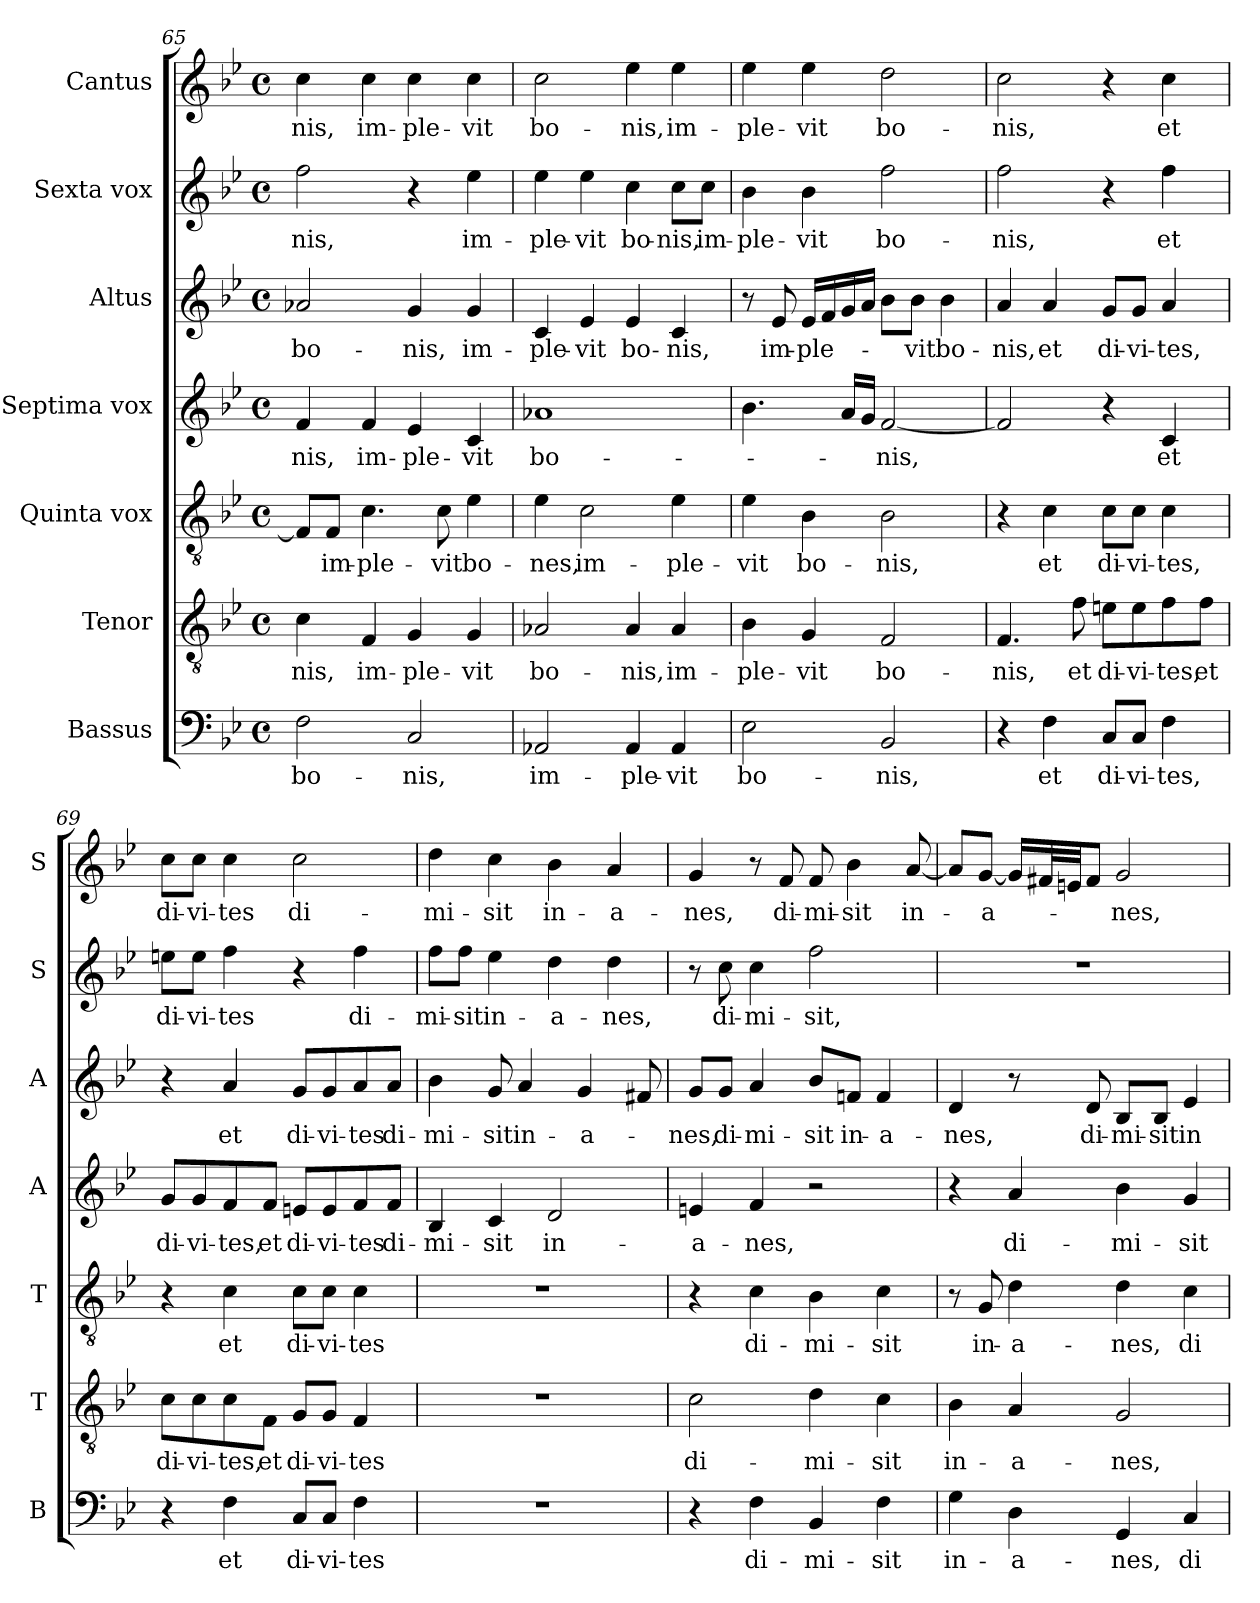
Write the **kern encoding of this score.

**kern	**text	**kern	**text	**kern	**text	**kern	**text	**kern	**text	**kern	**text	**kern	**text
*part7	*part7	*part6	*part6	*part5	*part5	*part4	*part4	*part3	*part3	*part2	*part2	*part1	*part1
*staff7	*staff7	*staff6	*staff6	*staff5	*staff5	*staff4	*staff4	*staff3	*staff3	*staff2	*staff2	*staff1	*staff1
*I"Bassus	*	*I"Tenor	*	*I"Quinta vox	*	*I"Septima vox	*	*I"Altus	*	*I"Sexta vox	*	*I"Cantus	*
*I'B	*	*I'T	*	*I'T	*	*I'A	*	*I'A	*	*I'S	*	*I'S	*
*clefF4	*	*clefGv2	*	*clefGv2	*	*clefG2	*	*clefG2	*	*clefG2	*	*clefG2	*
*	*	*ITrd7c12	*	*ITrd7c12	*	*	*	*	*	*	*	*	*
*k[b-e-]	*	*k[b-e-]	*	*k[b-e-]	*	*k[b-e-]	*	*k[b-e-]	*	*k[b-e-]	*	*k[b-e-]	*
*B-:	*	*B-:	*	*B-:	*	*B-:	*	*B-:	*	*B-:	*	*B-:	*
*M4/4	*	*M4/4	*	*M4/4	*	*M4/4	*	*M4/4	*	*M4/4	*	*M4/4	*
*met(c)	*	*met(c)	*	*met(c)	*	*met(c)	*	*met(c)	*	*met(c)	*	*met(c)	*
=65	=65	=65	=65	=65	=65	=65	=65	=65	=65	=65	=65	=65	=65
!	!LO:LY:b	!	!LO:LY:b	!	!	!	!LO:LY:b	!	!LO:LY:b	!	!LO:LY:b	!	!LO:LY:b
2F\	bo-	4C\	-nis,	8FF/L]	.	4f/	-nis,	2a-X/	bo-	2ff\	-nis,	4cc\	-nis,
!	!	!	!	!	!LO:LY:b	!	!	!	!	!	!	!	!
.	.	.	.	8FF/J	im-	.	.	.	.	.	.	.	.
!	!	!	!LO:LY:b	!	!LO:LY:b	!	!LO:LY:b	!	!	!	!	!	!LO:LY:b
.	.	4FF/	im-	4.C\	-ple-	4f/	im-	.	.	.	.	4cc\	im-
!	!LO:LY:b	!	!LO:LY:b	!	!	!	!LO:LY:b	!	!LO:LY:b	!	!	!	!LO:LY:b
2C/	-nis,	4GG/	-ple-	.	.	4e-/	-ple-	4g/	-nis,	4r	.	4cc\	-ple-
!	!	!	!	!	!LO:LY:b	!	!	!	!	!	!	!	!
.	.	.	.	8C\	-vit	.	.	.	.	.	.	.	.
!	!	!	!LO:LY:b	!	!LO:LY:b	!	!LO:LY:b	!	!LO:LY:b	!	!LO:LY:b	!	!LO:LY:b
.	.	4GG/	-vit	4E-\	bo-	4c/	-vit	4g/	im-	4ee-\	im-	4cc\	-vit
!!LO:LB:g=z
=66	=66	=66	=66	=66	=66	=66	=66	=66	=66	=66	=66	=66	=66
!	!LO:LY:b	!	!LO:LY:b	!	!LO:LY:b	!	!LO:LY:b	!	!LO:LY:b	!	!LO:LY:b	!	!LO:LY:b
2AA-X/	im-	2AA-X/	bo-	4E-\	-nes,	1a-X	bo-	4c/	-ple-	4ee-\	-ple-	2cc\	bo-
!	!	!	!	!	!LO:LY:b	!	!	!	!LO:LY:b	!	!LO:LY:b	!	!
.	.	.	.	2C\	im-	.	.	4e-/	-vit	4ee-\	-vit	.	.
!	!LO:LY:b	!	!LO:LY:b	!	!	!	!	!	!LO:LY:b	!	!LO:LY:b	!	!LO:LY:b
4AA-/	-ple-	4AA-/	-nis,	.	.	.	.	4e-/	bo-	4cc\	bo-	4ee-\	-nis,
!	!LO:LY:b	!	!LO:LY:b	!	!LO:LY:b	!	!	!	!LO:LY:b	!	!LO:LY:b	!	!LO:LY:b
4AA-/	-vit	4AA-/	im-	4E-\	-ple-	.	.	4c/	-nis,	8cc\L	-nis,	4ee-\	im-
!	!	!	!	!	!	!	!	!	!	!	!LO:LY:b	!	!
.	.	.	.	.	.	.	.	.	.	8cc\J	im-	.	.
=67	=67	=67	=67	=67	=67	=67	=67	=67	=67	=67	=67	=67	=67
!	!LO:LY:b	!	!LO:LY:b	!	!LO:LY:b	!	!	!	!	!	!LO:LY:b	!	!LO:LY:b
2E-\	bo-	4BB-\	-ple-	4E-\	-vit	4.b-\	.	8r	.	4b-\	-ple-	4ee-\	-ple-
!	!	!	!	!	!	!	!	!	!LO:LY:b	!	!	!	!
.	.	.	.	.	.	.	.	8e-/	im-	.	.	.	.
!	!	!	!LO:LY:b	!	!LO:LY:b	!	!	!	!LO:LY:b	!	!LO:LY:b	!	!LO:LY:b
.	.	4GG/	-vit	4BB-\	bo-	.	.	16e-/LL	-ple-	4b-\	-vit	4ee-\	-vit
.	.	.	.	.	.	.	.	16f/	.	.	.	.	.
.	.	.	.	.	.	16a/LL	.	16g/	.	.	.	.	.
.	.	.	.	.	.	16g/JJ	.	16a/JJ	.	.	.	.	.
!	!LO:LY:b	!	!LO:LY:b	!	!LO:LY:b	!	!LO:LY:b	!	!	!	!LO:LY:b	!	!LO:LY:b
2BB-/	-nis,	2FF/	bo-	2BB-\	-nis,	[<2f/	-nis,	8b-\L	.	2ff\	bo-	2dd\	bo-
!	!	!	!	!	!	!	!	!	!LO:LY:b	!	!	!	!
.	.	.	.	.	.	.	.	8b-\J	-vit	.	.	.	.
!	!	!	!	!	!	!	!	!	!LO:LY:b	!	!	!	!
.	.	.	.	.	.	.	.	4b-\	bo-	.	.	.	.
=68	=68	=68	=68	=68	=68	=68	=68	=68	=68	=68	=68	=68	=68
!	!	!	!LO:LY:b	!	!	!	!	!	!LO:LY:b	!	!LO:LY:b	!	!LO:LY:b
4r	.	4.FF/	-nis,	4r	.	2f/]	.	4a/	-nis,	2ff\	-nis,	2cc\	-nis,
!	!LO:LY:b	!	!	!	!LO:LY:b	!	!	!	!LO:LY:b	!	!	!	!
4F\	et	.	.	4C\	et	.	.	4a/	et	.	.	.	.
!	!	!	!LO:LY:b	!	!	!	!	!	!	!	!	!	!
.	.	8F\	et	.	.	.	.	.	.	.	.	.	.
!	!LO:LY:b	!	!LO:LY:b	!	!LO:LY:b	!	!	!	!LO:LY:b	!	!	!	!
8C/L	di-	8En\L	di-	8C\L	di-	4r	.	8g/L	di-	4r	.	4r	.
!	!LO:LY:b	!	!LO:LY:b	!	!LO:LY:b	!	!	!	!LO:LY:b	!	!	!	!
8C/J	-vi-	8E\	-vi-	8C\J	-vi-	.	.	8g/J	-vi-	.	.	.	.
!	!LO:LY:b	!	!LO:LY:b	!	!LO:LY:b	!	!LO:LY:b	!	!LO:LY:b	!	!LO:LY:b	!	!LO:LY:b
4F\	-tes,	8F\	-tes,	4C\	-tes,	4c/	et	4a/	-tes,	4ff\	et	4cc\	et
!	!	!	!LO:LY:b	!	!	!	!	!	!	!	!	!	!
.	.	8F\J	et	.	.	.	.	.	.	.	.	.	.
=69	=69	=69	=69	=69	=69	=69	=69	=69	=69	=69	=69	=69	=69
!	!	!	!LO:LY:b	!	!	!	!LO:LY:b	!	!	!	!LO:LY:b	!	!LO:LY:b
4r	.	8C\L	di-	4r	.	8g/L	di-	4r	.	8een\L	di-	8cc\L	di-
!	!	!	!LO:LY:b	!	!	!	!LO:LY:b	!	!	!	!LO:LY:b	!	!LO:LY:b
.	.	8C\	-vi-	.	.	8g/	-vi-	.	.	8ee\J	-vi-	8cc\J	-vi-
!	!LO:LY:b	!	!LO:LY:b	!	!LO:LY:b	!	!LO:LY:b	!	!LO:LY:b	!	!LO:LY:b	!	!LO:LY:b
4F\	et	8C\	-tes,	4C\	et	8f/	-tes,	4a/	et	4ff\	-tes	4cc\	-tes
!	!	!	!LO:LY:b	!	!	!	!LO:LY:b	!	!	!	!	!	!
.	.	8FF\J	et	.	.	8f/J	et	.	.	.	.	.	.
!	!LO:LY:b	!	!LO:LY:b	!	!LO:LY:b	!	!LO:LY:b	!	!LO:LY:b	!	!	!	!LO:LY:b
8C/L	di-	8GG/L	di-	8C\L	di-	8en/L	di-	8g/L	di-	4r	.	2cc\	di-
!	!LO:LY:b	!	!LO:LY:b	!	!LO:LY:b	!	!LO:LY:b	!	!LO:LY:b	!	!	!	!
8C/J	-vi-	8GG/J	-vi-	8C\J	-vi-	8e/	-vi-	8g/	-vi-	.	.	.	.
!	!LO:LY:b	!	!LO:LY:b	!	!LO:LY:b	!	!LO:LY:b	!	!LO:LY:b	!	!LO:LY:b	!	!
4F\	-tes	4FF/	-tes	4C\	-tes	8f/	-tes	8a/	-tes	4ff\	di-	.	.
!	!	!	!	!	!	!	!LO:LY:b	!	!LO:LY:b	!	!	!	!
.	.	.	.	.	.	8f/J	di-	8a/J	di-	.	.	.	.
!!LO:PB:g=z
=70	=70	=70	=70	=70	=70	=70	=70	=70	=70	=70	=70	=70	=70
!	!	!	!	!	!	!	!LO:LY:b	!	!LO:LY:b	!	!LO:LY:b	!	!LO:LY:b
1r	.	1r	.	1r	.	4B-/	-mi-	4b-\	-mi-	8ff\L	-mi-	4dd\	-mi-
!	!	!	!	!	!	!	!	!	!	!	!LO:LY:b	!	!
.	.	.	.	.	.	.	.	.	.	8ff\J	-sit	.	.
!	!	!	!	!	!	!	!LO:LY:b	!	!LO:LY:b	!	!LO:LY:b	!	!LO:LY:b
.	.	.	.	.	.	4c/	-sit	8g/	-sit	4ee-\	in-	4cc\	-sit
!	!	!	!	!	!	!	!	!	!LO:LY:b	!	!	!	!
.	.	.	.	.	.	.	.	4a/	in-	.	.	.	.
!	!	!	!	!	!	!	!LO:LY:b	!	!	!	!LO:LY:b	!	!LO:LY:b
.	.	.	.	.	.	2d/	in-	.	.	4dd\	-a-	4b-\	in-
!	!	!	!	!	!	!	!	!	!LO:LY:b	!	!	!	!
.	.	.	.	.	.	.	.	4g/	-a-	.	.	.	.
!	!	!	!	!	!	!	!	!	!	!	!LO:LY:b	!	!LO:LY:b
.	.	.	.	.	.	.	.	.	.	4dd\	-nes,	4a/	-a-
.	.	.	.	.	.	.	.	8f#X/	.	.	.	.	.
=71	=71	=71	=71	=71	=71	=71	=71	=71	=71	=71	=71	=71	=71
!	!	!	!LO:LY:b	!	!	!	!LO:LY:b	!	!LO:LY:b	!	!	!	!LO:LY:b
4r	.	2C\	di-	4r	.	4en/	-a-	8g/L	-nes,	8r	.	4g/	-nes,
!	!	!	!	!	!	!	!	!	!LO:LY:b	!	!LO:LY:b	!	!
.	.	.	.	.	.	.	.	8g/J	di-	8cc\	di-	.	.
!	!LO:LY:b	!	!	!	!LO:LY:b	!	!LO:LY:b	!	!LO:LY:b	!	!LO:LY:b	!	!
4F\	di-	.	.	4C\	di-	4f/	-nes,	4a/	-mi-	4cc\	-mi-	8r	.
!	!	!	!	!	!	!	!	!	!	!	!	!	!LO:LY:b
.	.	.	.	.	.	.	.	.	.	.	.	8f/	di-
!	!LO:LY:b	!	!LO:LY:b	!	!LO:LY:b	!	!	!	!LO:LY:b	!	!LO:LY:b	!	!LO:LY:b
4BB-/	-mi-	4D\	-mi-	4BB-\	-mi-	2r	.	8b-/L	-sit	2ff\	-sit,	8f/	-mi-
!	!	!	!	!	!	!	!	!	!LO:LY:b	!	!	!	!LO:LY:b
.	.	.	.	.	.	.	.	8fn/J	in-	.	.	4b-\	-sit
!	!LO:LY:b	!	!LO:LY:b	!	!LO:LY:b	!	!	!	!LO:LY:b	!	!	!	!
4F\	-sit	4C\	-sit	4C\	-sit	.	.	4f/	-a-	.	.	.	.
!	!	!	!	!	!	!	!	!	!	!	!	!	!LO:LY:b
.	.	.	.	.	.	.	.	.	.	.	.	[<8a/	in-
=72	=72	=72	=72	=72	=72	=72	=72	=72	=72	=72	=72	=72	=72
!	!LO:LY:b	!	!LO:LY:b	!	!	!	!	!	!LO:LY:b	!	!	!	!
4G\	in-	4BB-\	in-	8r	.	4r	.	4d/	-nes,	1r	.	8a/L]	.
!	!	!	!	!	!LO:LY:b	!	!	!	!	!	!	!	!LO:LY:b
.	.	.	.	8GG/	in-	.	.	.	.	.	.	[<8g/J	-a-
!	!LO:LY:b	!	!LO:LY:b	!	!LO:LY:b	!	!LO:LY:b	!	!	!	!	!	!
4D\	-a-	4AA/	-a-	4D\	-a-	4a/	di-	8r	.	.	.	16g/LL]	.
.	.	.	.	.	.	.	.	.	.	.	.	32f#X/L	.
.	.	.	.	.	.	.	.	.	.	.	.	32en/JJ	.
!	!	!	!	!	!	!	!	!	!LO:LY:b	!	!	!	!
.	.	.	.	.	.	.	.	8d/	di-	.	.	8f#/J	.
!	!LO:LY:b	!	!LO:LY:b	!	!LO:LY:b	!	!LO:LY:b	!	!LO:LY:b	!	!	!	!LO:LY:b
4GG/	-nes,	2GG/	-nes,	4D\	-nes,	4b-\	-mi-	8B-/L	-mi-	.	.	2g/	-nes,
!	!	!	!	!	!	!	!	!	!LO:LY:b	!	!	!	!
.	.	.	.	.	.	.	.	8B-/J	-sit	.	.	.	.
!	!LO:LY:b	!	!	!	!LO:LY:b	!	!LO:LY:b	!	!LO:LY:b	!	!	!	!
4C/	di-	.	.	4C\	di-	4g/	-sit	4e-/	in-	.	.	.	.
=	=	=	=	=	=	=	=	=	=	=	=	=	=
*-	*-	*-	*-	*-	*-	*-	*-	*-	*-	*-	*-	*-	*-
